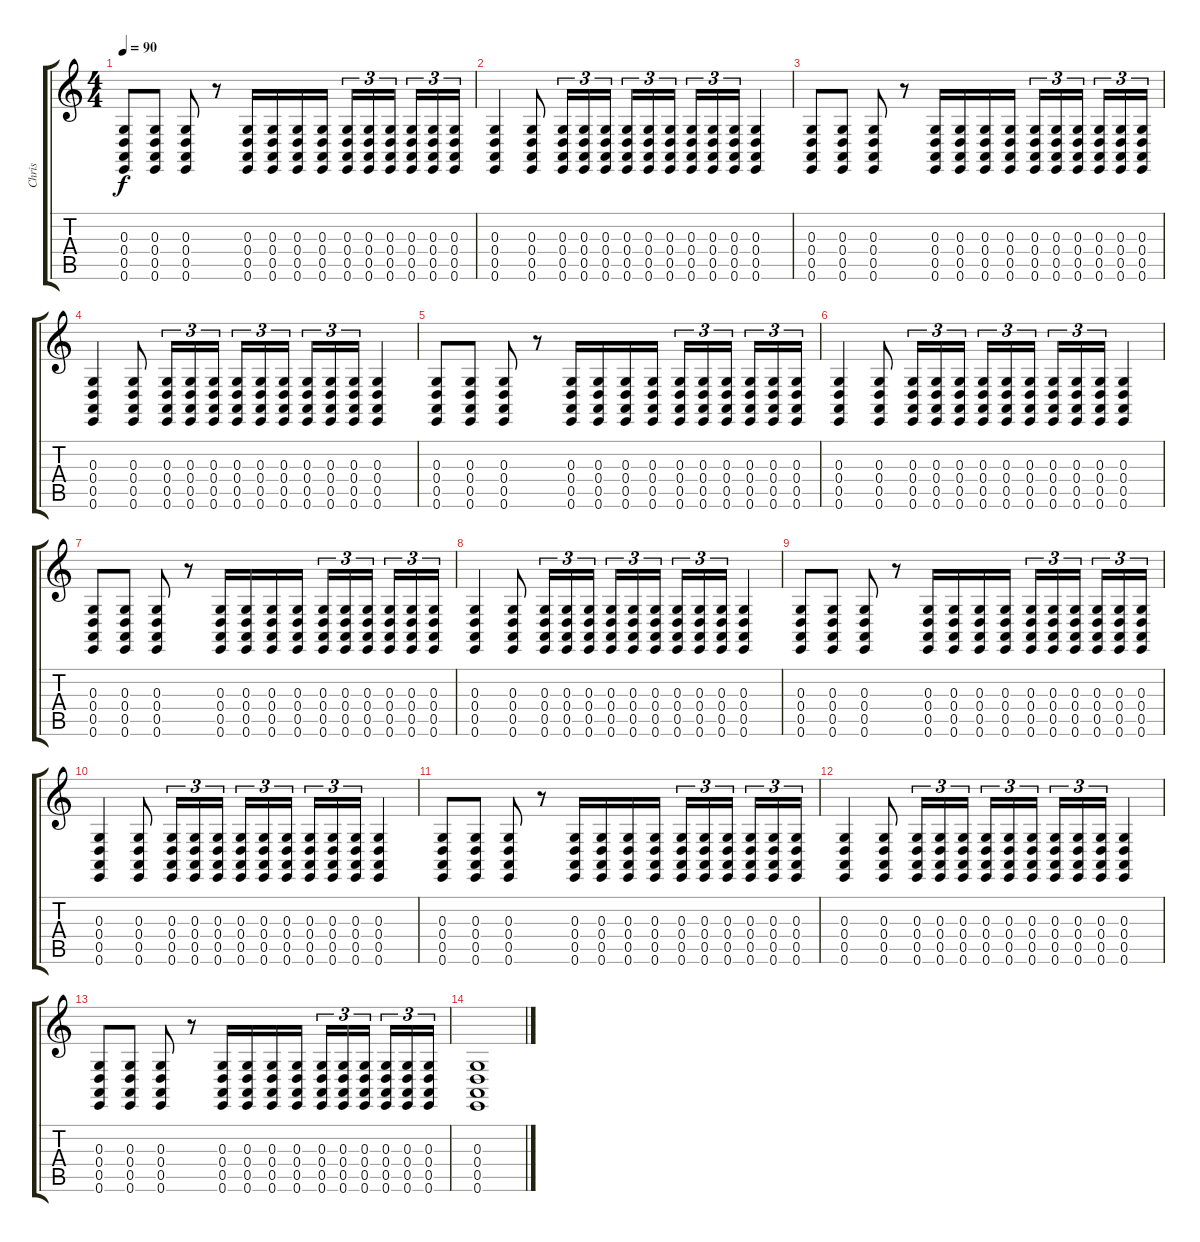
\track ("Chris" "Chris") {instrument melodictom}
\staff {score tabs}
\tuning (E4 B3 G3 D3 A2 E2) {hide}
\ts (4 4)
\tempo 90
\clef g2
\ks c
(0.3 0.4 0.5 0.6).8{dy f} (0.3 0.4 0.5 0.6).8 (0.3 0.4 0.5 0.6).8 r.8 (0.3 0.4 0.5 0.6).16 (0.3 0.4 0.5 0.6).16 (0.3 0.4 0.5 0.6).16 (0.3 0.4 0.5 0.6).16 (0.3 0.4 0.5 0.6).16{tu (3 2)} (0.3 0.4 0.5 0.6).16{tu (3 2)} (0.3 0.4 0.5 0.6).16{tu (3 2)} (0.3 0.4 0.5 0.6).16{tu (3 2)} (0.3 0.4 0.5 0.6).16{tu (3 2)} (0.3 0.4 0.5 0.6).16{tu (3 2)} |
(0.3 0.4 0.5 0.6).4 (0.3 0.4 0.5 0.6).8 (0.3 0.4 0.5 0.6).16{tu (3 2)} (0.3 0.4 0.5 0.6).16{tu (3 2)} (0.3 0.4 0.5 0.6).16{tu (3 2)} (0.3 0.4 0.5 0.6).16{tu (3 2)} (0.3 0.4 0.5 0.6).16{tu (3 2)} (0.3 0.4 0.5 0.6).16{tu (3 2)} (0.3 0.4 0.5 0.6).16{tu (3 2)} (0.3 0.4 0.5 0.6).16{tu (3 2)} (0.3 0.4 0.5 0.6).16{tu (3 2)} (0.3 0.4 0.5 0.6).4 |
(0.3 0.4 0.5 0.6).8 (0.3 0.4 0.5 0.6).8 (0.3 0.4 0.5 0.6).8 r.8 (0.3 0.4 0.5 0.6).16 (0.3 0.4 0.5 0.6).16 (0.3 0.4 0.5 0.6).16 (0.3 0.4 0.5 0.6).16 (0.3 0.4 0.5 0.6).16{tu (3 2)} (0.3 0.4 0.5 0.6).16{tu (3 2)} (0.3 0.4 0.5 0.6).16{tu (3 2)} (0.3 0.4 0.5 0.6).16{tu (3 2)} (0.3 0.4 0.5 0.6).16{tu (3 2)} (0.3 0.4 0.5 0.6).16{tu (3 2)} |
(0.3 0.4 0.5 0.6).4 (0.3 0.4 0.5 0.6).8 (0.3 0.4 0.5 0.6).16{tu (3 2)} (0.3 0.4 0.5 0.6).16{tu (3 2)} (0.3 0.4 0.5 0.6).16{tu (3 2)} (0.3 0.4 0.5 0.6).16{tu (3 2)} (0.3 0.4 0.5 0.6).16{tu (3 2)} (0.3 0.4 0.5 0.6).16{tu (3 2)} (0.3 0.4 0.5 0.6).16{tu (3 2)} (0.3 0.4 0.5 0.6).16{tu (3 2)} (0.3 0.4 0.5 0.6).16{tu (3 2)} (0.3 0.4 0.5 0.6).4 |
(0.3 0.4 0.5 0.6).8 (0.3 0.4 0.5 0.6).8 (0.3 0.4 0.5 0.6).8 r.8 (0.3 0.4 0.5 0.6).16 (0.3 0.4 0.5 0.6).16 (0.3 0.4 0.5 0.6).16 (0.3 0.4 0.5 0.6).16 (0.3 0.4 0.5 0.6).16{tu (3 2)} (0.3 0.4 0.5 0.6).16{tu (3 2)} (0.3 0.4 0.5 0.6).16{tu (3 2)} (0.3 0.4 0.5 0.6).16{tu (3 2)} (0.3 0.4 0.5 0.6).16{tu (3 2)} (0.3 0.4 0.5 0.6).16{tu (3 2)} |
(0.3 0.4 0.5 0.6).4 (0.3 0.4 0.5 0.6).8 (0.3 0.4 0.5 0.6).16{tu (3 2)} (0.3 0.4 0.5 0.6).16{tu (3 2)} (0.3 0.4 0.5 0.6).16{tu (3 2)} (0.3 0.4 0.5 0.6).16{tu (3 2)} (0.3 0.4 0.5 0.6).16{tu (3 2)} (0.3 0.4 0.5 0.6).16{tu (3 2)} (0.3 0.4 0.5 0.6).16{tu (3 2)} (0.3 0.4 0.5 0.6).16{tu (3 2)} (0.3 0.4 0.5 0.6).16{tu (3 2)} (0.3 0.4 0.5 0.6).4 |
(0.3 0.4 0.5 0.6).8 (0.3 0.4 0.5 0.6).8 (0.3 0.4 0.5 0.6).8 r.8 (0.3 0.4 0.5 0.6).16 (0.3 0.4 0.5 0.6).16 (0.3 0.4 0.5 0.6).16 (0.3 0.4 0.5 0.6).16 (0.3 0.4 0.5 0.6).16{tu (3 2)} (0.3 0.4 0.5 0.6).16{tu (3 2)} (0.3 0.4 0.5 0.6).16{tu (3 2)} (0.3 0.4 0.5 0.6).16{tu (3 2)} (0.3 0.4 0.5 0.6).16{tu (3 2)} (0.3 0.4 0.5 0.6).16{tu (3 2)} |
(0.3 0.4 0.5 0.6).4 (0.3 0.4 0.5 0.6).8 (0.3 0.4 0.5 0.6).16{tu (3 2)} (0.3 0.4 0.5 0.6).16{tu (3 2)} (0.3 0.4 0.5 0.6).16{tu (3 2)} (0.3 0.4 0.5 0.6).16{tu (3 2)} (0.3 0.4 0.5 0.6).16{tu (3 2)} (0.3 0.4 0.5 0.6).16{tu (3 2)} (0.3 0.4 0.5 0.6).16{tu (3 2)} (0.3 0.4 0.5 0.6).16{tu (3 2)} (0.3 0.4 0.5 0.6).16{tu (3 2)} (0.3 0.4 0.5 0.6).4 |
(0.3 0.4 0.5 0.6).8 (0.3 0.4 0.5 0.6).8 (0.3 0.4 0.5 0.6).8 r.8 (0.3 0.4 0.5 0.6).16 (0.3 0.4 0.5 0.6).16 (0.3 0.4 0.5 0.6).16 (0.3 0.4 0.5 0.6).16 (0.3 0.4 0.5 0.6).16{tu (3 2)} (0.3 0.4 0.5 0.6).16{tu (3 2)} (0.3 0.4 0.5 0.6).16{tu (3 2)} (0.3 0.4 0.5 0.6).16{tu (3 2)} (0.3 0.4 0.5 0.6).16{tu (3 2)} (0.3 0.4 0.5 0.6).16{tu (3 2)} |
(0.3 0.4 0.5 0.6).4 (0.3 0.4 0.5 0.6).8 (0.3 0.4 0.5 0.6).16{tu (3 2)} (0.3 0.4 0.5 0.6).16{tu (3 2)} (0.3 0.4 0.5 0.6).16{tu (3 2)} (0.3 0.4 0.5 0.6).16{tu (3 2)} (0.3 0.4 0.5 0.6).16{tu (3 2)} (0.3 0.4 0.5 0.6).16{tu (3 2)} (0.3 0.4 0.5 0.6).16{tu (3 2)} (0.3 0.4 0.5 0.6).16{tu (3 2)} (0.3 0.4 0.5 0.6).16{tu (3 2)} (0.3 0.4 0.5 0.6).4 |
(0.3 0.4 0.5 0.6).8 (0.3 0.4 0.5 0.6).8 (0.3 0.4 0.5 0.6).8 r.8 (0.3 0.4 0.5 0.6).16 (0.3 0.4 0.5 0.6).16 (0.3 0.4 0.5 0.6).16 (0.3 0.4 0.5 0.6).16 (0.3 0.4 0.5 0.6).16{tu (3 2)} (0.3 0.4 0.5 0.6).16{tu (3 2)} (0.3 0.4 0.5 0.6).16{tu (3 2)} (0.3 0.4 0.5 0.6).16{tu (3 2)} (0.3 0.4 0.5 0.6).16{tu (3 2)} (0.3 0.4 0.5 0.6).16{tu (3 2)} |
(0.3 0.4 0.5 0.6).4 (0.3 0.4 0.5 0.6).8 (0.3 0.4 0.5 0.6).16{tu (3 2)} (0.3 0.4 0.5 0.6).16{tu (3 2)} (0.3 0.4 0.5 0.6).16{tu (3 2)} (0.3 0.4 0.5 0.6).16{tu (3 2)} (0.3 0.4 0.5 0.6).16{tu (3 2)} (0.3 0.4 0.5 0.6).16{tu (3 2)} (0.3 0.4 0.5 0.6).16{tu (3 2)} (0.3 0.4 0.5 0.6).16{tu (3 2)} (0.3 0.4 0.5 0.6).16{tu (3 2)} (0.3 0.4 0.5 0.6).4 |
(0.3 0.4 0.5 0.6).8 (0.3 0.4 0.5 0.6).8 (0.3 0.4 0.5 0.6).8 r.8 (0.3 0.4 0.5 0.6).16 (0.3 0.4 0.5 0.6).16 (0.3 0.4 0.5 0.6).16 (0.3 0.4 0.5 0.6).16 (0.3 0.4 0.5 0.6).16{tu (3 2)} (0.3 0.4 0.5 0.6).16{tu (3 2)} (0.3 0.4 0.5 0.6).16{tu (3 2)} (0.3 0.4 0.5 0.6).16{tu (3 2)} (0.3 0.4 0.5 0.6).16{tu (3 2)} (0.3 0.4 0.5 0.6).16{tu (3 2)} |
(0.3 0.4 0.5 0.6).1
